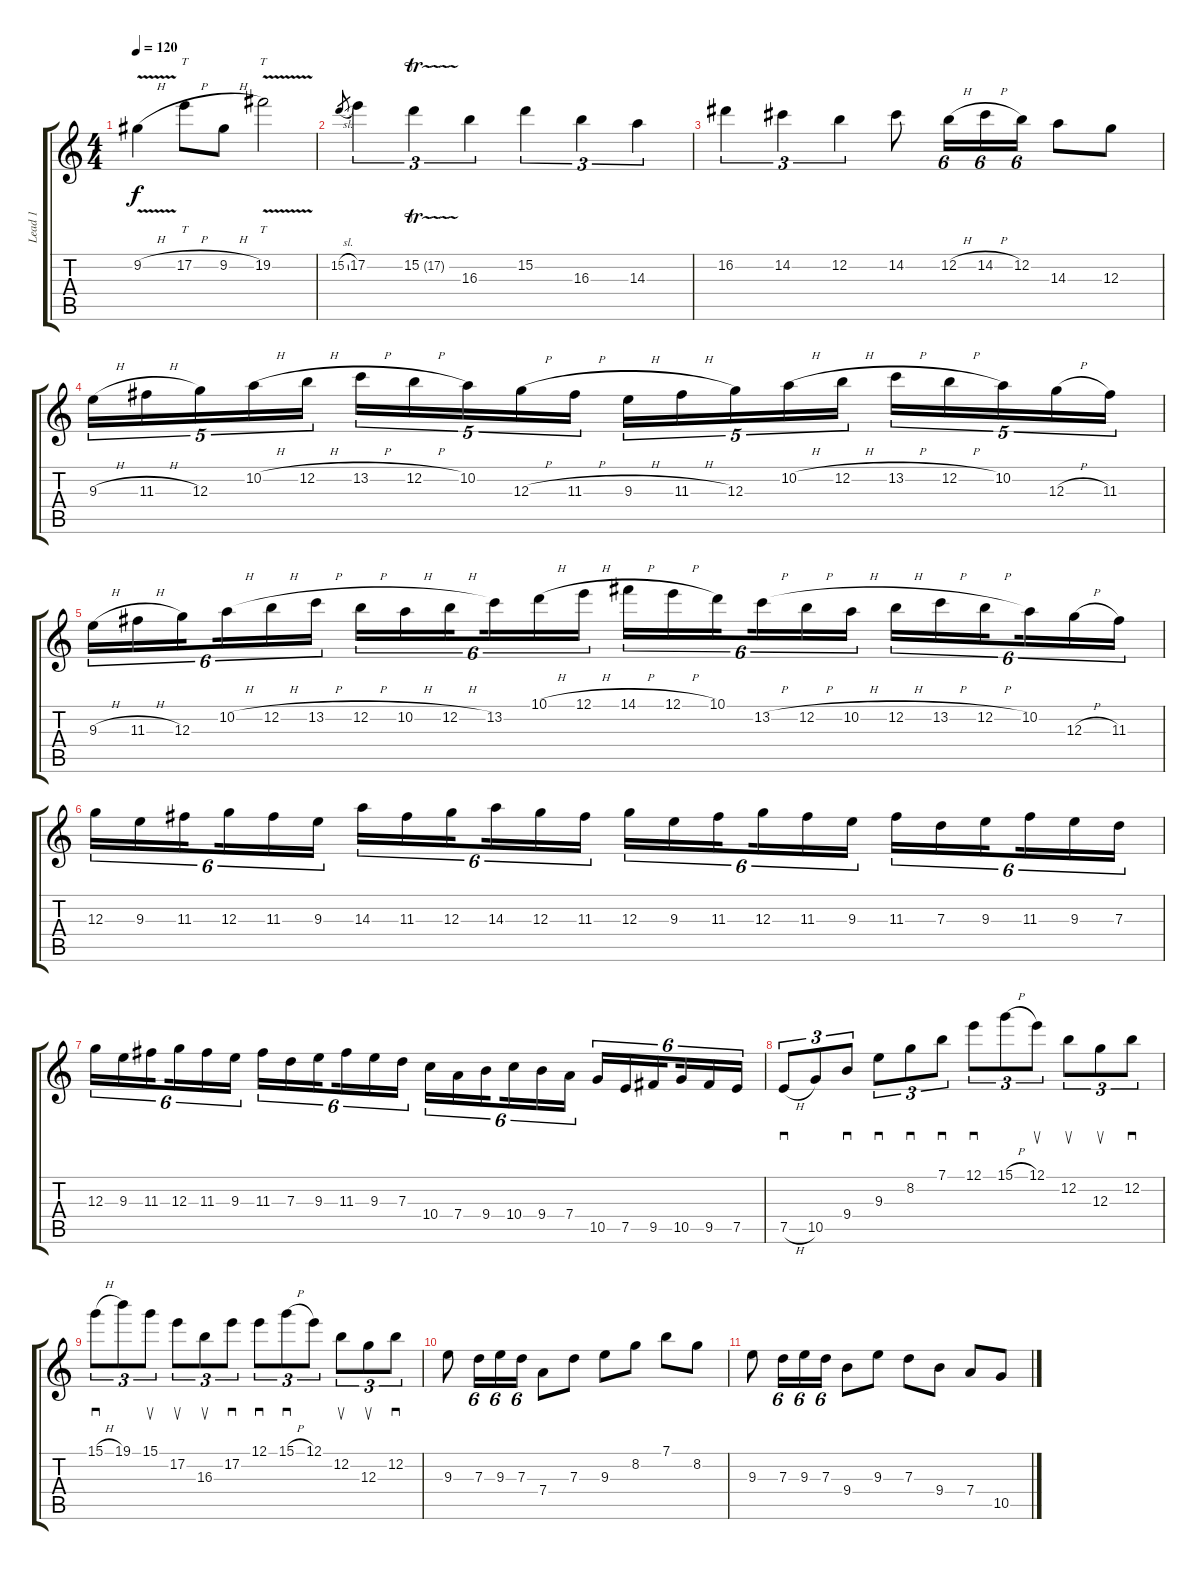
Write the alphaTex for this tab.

\track ("Lead 1" "Lead 1") {instrument distortionguitar}
\staff {score tabs}
\tuning (E4 B3 G3 D3 A2 E2) {hide}
\ts (4 4)
\tempo 120
\clef g2
\ks c
9.2{v h}.4{dy f} 17.2{h}.8{tt} 9.2{h}.8 19.2{v}.2{tt} |
15.2{sl}.8{gr} 17.2.4{tu (3 2)} 15.2{tr (17 32)}.4{tu (3 2)} 16.3.4{tu (3 2)} 15.2.4{tu (3 2)} 16.3.4{tu (3 2)} 14.3.4{tu (3 2)} |
16.2.4{tu (3 2)} 14.2.4{tu (3 2)} 12.2.4{tu (3 2)} 14.2.8 12.2{h}.16{tu (6 4)} 14.2{h}.16{tu (6 4)} 12.2.16{tu (6 4)} 14.3.8 12.3.8 |
9.3{h}.16{tu (5 4)} 11.3{h}.16{tu (5 4)} 12.3.16{tu (5 4)} 10.2{h}.16{tu (5 4)} 12.2{h}.16{tu (5 4)} 13.2{h}.16{tu (5 4)} 12.2{h}.16{tu (5 4)} 10.2.16{tu (5 4)} 12.3{h}.16{tu (5 4)} 11.3{h}.16{tu (5 4)} 9.3{h}.16{tu (5 4)} 11.3{h}.16{tu (5 4)} 12.3.16{tu (5 4)} 10.2{h}.16{tu (5 4)} 12.2{h}.16{tu (5 4)} 13.2{h}.16{tu (5 4)} 12.2{h}.16{tu (5 4)} 10.2.16{tu (5 4)} 12.3{h}.16{tu (5 4)} 11.3.16{tu (5 4)} |
9.3{h}.16{tu (6 4)} 11.3{h}.16{tu (6 4)} 12.3.16{tu (6 4) beam splitsecondary} 10.2{h}.16{tu (6 4)} 12.2{h}.16{tu (6 4)} 13.2{h}.16{tu (6 4)} 12.2{h}.16{tu (6 4)} 10.2{h}.16{tu (6 4)} 12.2{h}.16{tu (6 4) beam splitsecondary} 13.2.16{tu (6 4)} 10.1{h}.16{tu (6 4)} 12.1{h}.16{tu (6 4)} 14.1{h}.16{tu (6 4)} 12.1{h}.16{tu (6 4)} 10.1.16{tu (6 4) beam splitsecondary} 13.2{h}.16{tu (6 4)} 12.2{h}.16{tu (6 4)} 10.2{h}.16{tu (6 4)} 12.2{h}.16{tu (6 4)} 13.2{h}.16{tu (6 4)} 12.2{h}.16{tu (6 4) beam splitsecondary} 10.2.16{tu (6 4)} 12.3{h}.16{tu (6 4)} 11.3.16{tu (6 4)} |
12.3.16{tu (6 4)} 9.3.16{tu (6 4)} 11.3.16{tu (6 4) beam splitsecondary} 12.3.16{tu (6 4)} 11.3.16{tu (6 4)} 9.3.16{tu (6 4)} 14.3.16{tu (6 4)} 11.3.16{tu (6 4)} 12.3.16{tu (6 4) beam splitsecondary} 14.3.16{tu (6 4)} 12.3.16{tu (6 4)} 11.3.16{tu (6 4)} 12.3.16{tu (6 4)} 9.3.16{tu (6 4)} 11.3.16{tu (6 4) beam splitsecondary} 12.3.16{tu (6 4)} 11.3.16{tu (6 4)} 9.3.16{tu (6 4)} 11.3.16{tu (6 4)} 7.3.16{tu (6 4)} 9.3.16{tu (6 4) beam splitsecondary} 11.3.16{tu (6 4)} 9.3.16{tu (6 4)} 7.3.16{tu (6 4)} |
12.3.16{tu (6 4)} 9.3.16{tu (6 4)} 11.3.16{tu (6 4) beam splitsecondary} 12.3.16{tu (6 4)} 11.3.16{tu (6 4)} 9.3.16{tu (6 4)} 11.3.16{tu (6 4)} 7.3.16{tu (6 4)} 9.3.16{tu (6 4) beam splitsecondary} 11.3.16{tu (6 4)} 9.3.16{tu (6 4)} 7.3.16{tu (6 4)} 10.4.16{tu (6 4)} 7.4.16{tu (6 4)} 9.4.16{tu (6 4) beam splitsecondary} 10.4.16{tu (6 4)} 9.4.16{tu (6 4)} 7.4.16{tu (6 4)} 10.5.16{tu (6 4)} 7.5.16{tu (6 4)} 9.5.16{tu (6 4) beam splitsecondary} 10.5.16{tu (6 4)} 9.5.16{tu (6 4)} 7.5.16{tu (6 4)} |
7.5{h}.8{sd tu (3 2)} 10.5.8{tu (3 2)} 9.4.8{sd tu (3 2)} 9.3.8{sd tu (3 2)} 8.2.8{sd tu (3 2)} 7.1.8{sd tu (3 2)} 12.1.8{sd tu (3 2)} 15.1{h}.8{tu (3 2)} 12.1.8{su tu (3 2)} 12.2.8{su tu (3 2)} 12.3.8{su tu (3 2)} 12.2.8{sd tu (3 2)} |
15.1{h}.8{sd tu (3 2)} 19.1.8{tu (3 2)} 15.1.8{su tu (3 2)} 17.2.8{su tu (3 2)} 16.3.8{su tu (3 2)} 17.2.8{sd tu (3 2)} 12.1.8{sd tu (3 2)} 15.1{h}.8{sd tu (3 2)} 12.1.8{tu (3 2)} 12.2.8{su tu (3 2)} 12.3.8{su tu (3 2)} 12.2.8{sd tu (3 2)} |
9.3.8 7.3.16{tu (6 4)} 9.3.16{tu (6 4)} 7.3.16{tu (6 4)} 7.4.8 7.3.8 9.3.8 8.2.8 7.1.8 8.2.8 |
9.3.8 7.3.16{tu (6 4)} 9.3.16{tu (6 4)} 7.3.16{tu (6 4)} 9.4.8 9.3.8 7.3.8 9.4.8 7.4.8 10.5.8
